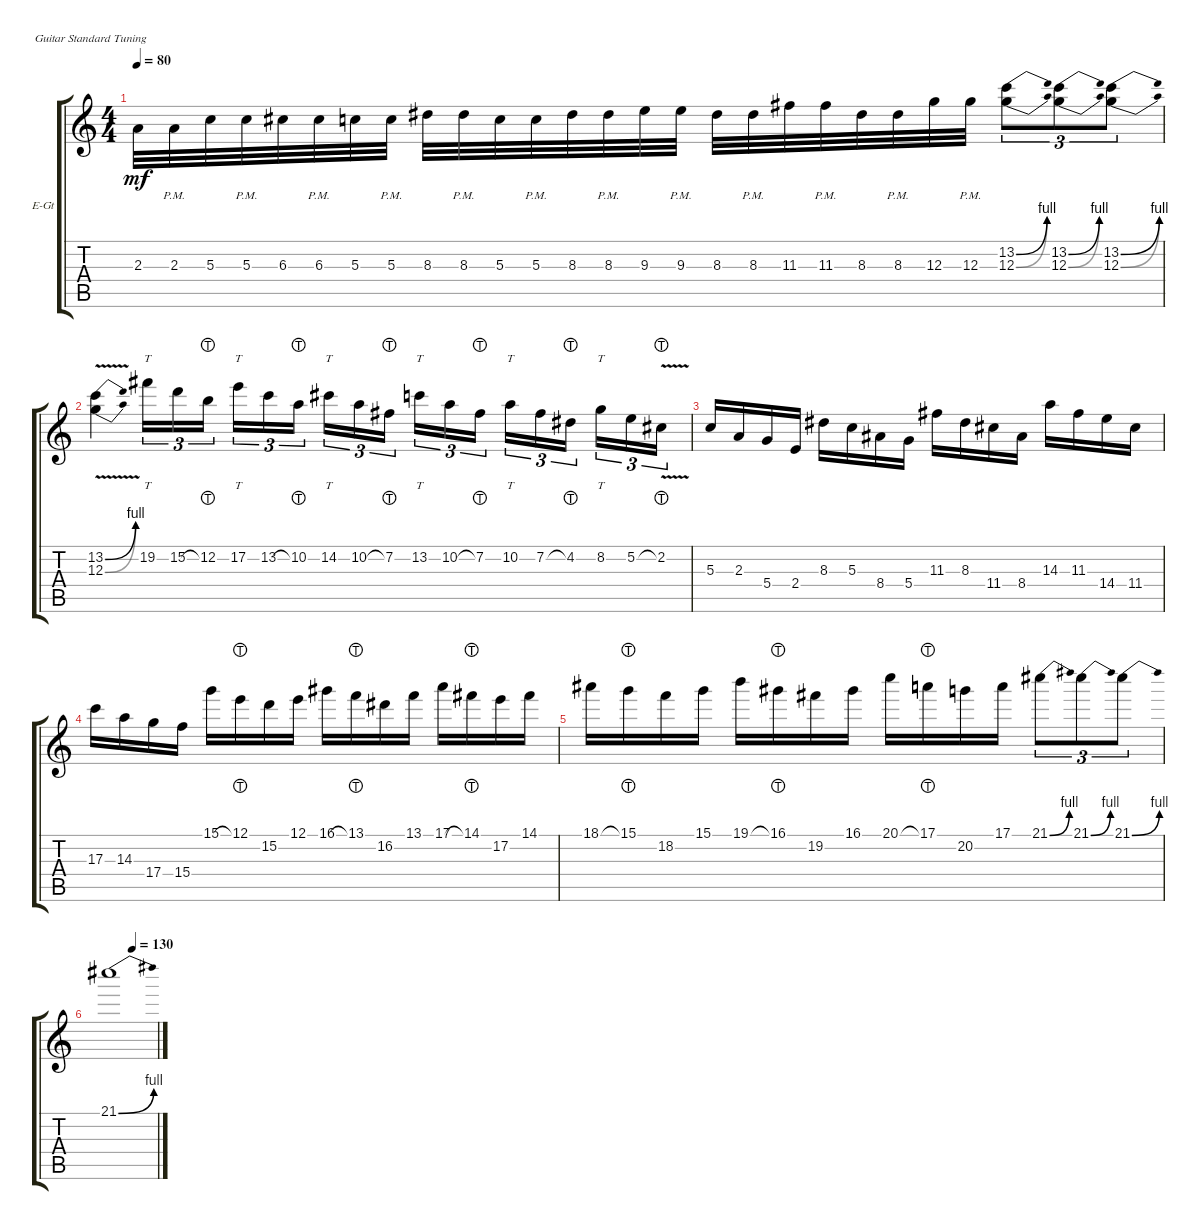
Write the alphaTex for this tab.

\defaultSystemsLayout 4
\bracketExtendMode groupsimilarinstruments
\firstSystemTrackNameOrientation horizontal
\otherSystemsTrackNameOrientation horizontal
\track ("Electric Guitar" "E-Gt") {instrument distortionguitar}
\staff {score tabs}
\tuning (E4 B3 G3 D3 A2 E2)
\ts (4 4)
\tempo 80
\clef g2
\ks c
2.3.32{dy mf} 2.3{pm}.32 5.3.32 5.3{pm}.32 6.3.32 6.3{pm}.32 5.3.32 5.3{pm}.32 8.3.32 8.3{pm}.32 5.3.32 5.3{pm}.32 8.3.32 8.3{pm}.32 9.3.32 9.3{pm}.32 8.3.32 8.3{pm}.32 11.3.32 11.3{pm}.32 8.3.32 8.3{pm}.32 12.3.32 12.3{pm}.32 (12.3{be (bend 0 0 15 4)} 13.2{be (bend 0 0 15 4)}).8{tu (3 2)} (12.3{be (bend 0 0 15 4)} 13.2{be (bend 0 0 15 4)}).8{tu (3 2)} (12.3{be (bend 0 0 15 4)} 13.2{be (bend 0 0 15 4)}).8{tu (3 2)} |
(12.3{be (bend 0 0 15 4)} 13.2{be (bend 0 0 15 4) v}).4 19.2.16{tt tu (3 2)} 15.2.16{tu (3 2)} 12.2{lht}.16{tu (3 2)} 17.2.16{tt tu (3 2)} 13.2.16{tu (3 2)} 10.2{lht}.16{tu (3 2)} 14.2.16{tt tu (3 2)} 10.2.16{tu (3 2)} 7.2{lht}.16{tu (3 2)} 13.2.16{tt tu (3 2)} 10.2.16{tu (3 2)} 7.2{lht}.16{tu (3 2)} 10.2.16{tt tu (3 2)} 7.2.16{tu (3 2)} 4.2{lht}.16{tu (3 2)} 8.2.16{tt tu (3 2)} 5.2.16{tu (3 2)} 2.2{v lht}.16{tu (3 2)} |
5.3.16 2.3.16 5.4.16 2.4.16 8.3.16 5.3.16 8.4.16 5.4.16 11.3.16 8.3.16 11.4.16 8.4.16 14.3.16 11.3.16 14.4.16 11.4.16 |
17.3.16 14.3.16 17.4.16 15.4.16 15.1.16 12.1{lht}.16 15.2.16 12.1.16 16.1.16 13.1{lht}.16 16.2.16 13.1.16 17.1.16 14.1{lht}.16 17.2.16 14.1.16 |
18.1.16 15.1{lht}.16 18.2.16 15.1.16 19.1.16 16.1{lht}.16 19.2.16 16.1.16 20.1.16 17.1{lht}.16 20.2.16 17.1.16 21.1{be (bend 0 0 15 4)}.8{tu (3 2)} 21.1{be (bend 0 0 15 4)}.8{tu (3 2)} 21.1{be (bend 0 0 15 4)}.8{tu (3 2)} |
\tempo (130 0.5)
21.1{be (bend 0 0 30 4)}.1
